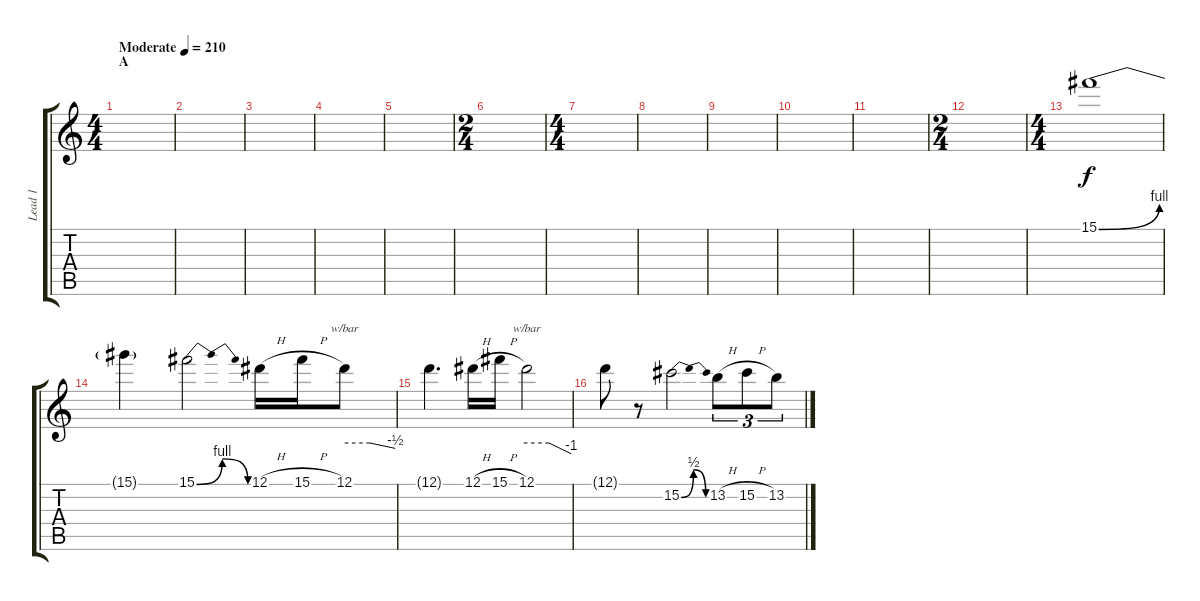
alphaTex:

\track ("Lead 1" "Lead 1") {instrument overdrivenguitar}
\staff {score tabs}
\tuning (Eb4 Bb3 Gb3 Db3 Ab2 Eb2) {hide}
\ts (4 4)
\section ("" "A")
\tempo (210 "Moderate")
\clef g2
\ks c
|
|
|
|
|
\ts (2 4)
|
\ts (4 4)
|
|
|
|
|
\ts (2 4)
|
\ts (4 4)
15.1{be (bend 0 0 60 4)}.1 |
15.1{t}.4 15.1{be (bendrelease 0 0 10 4 20 4 60 0)}.2 12.1{h}.16 15.1{h}.16 12.1.8{tbe (custom default 0 0 30 0 60 -2)} |
12.1{t}.4{d} 12.1{h}.16 15.1{h}.16 12.1.2{tbe (custom default 0 0 30 0 60 -4)} |
12.1{t}.8 r.8 15.2{be (bendrelease 0 0 20 2 30 2 60 0)}.2 13.2{h}.8{tu (3 2)} 15.2{h}.8{tu (3 2)} 13.2.8{tu (3 2)}
